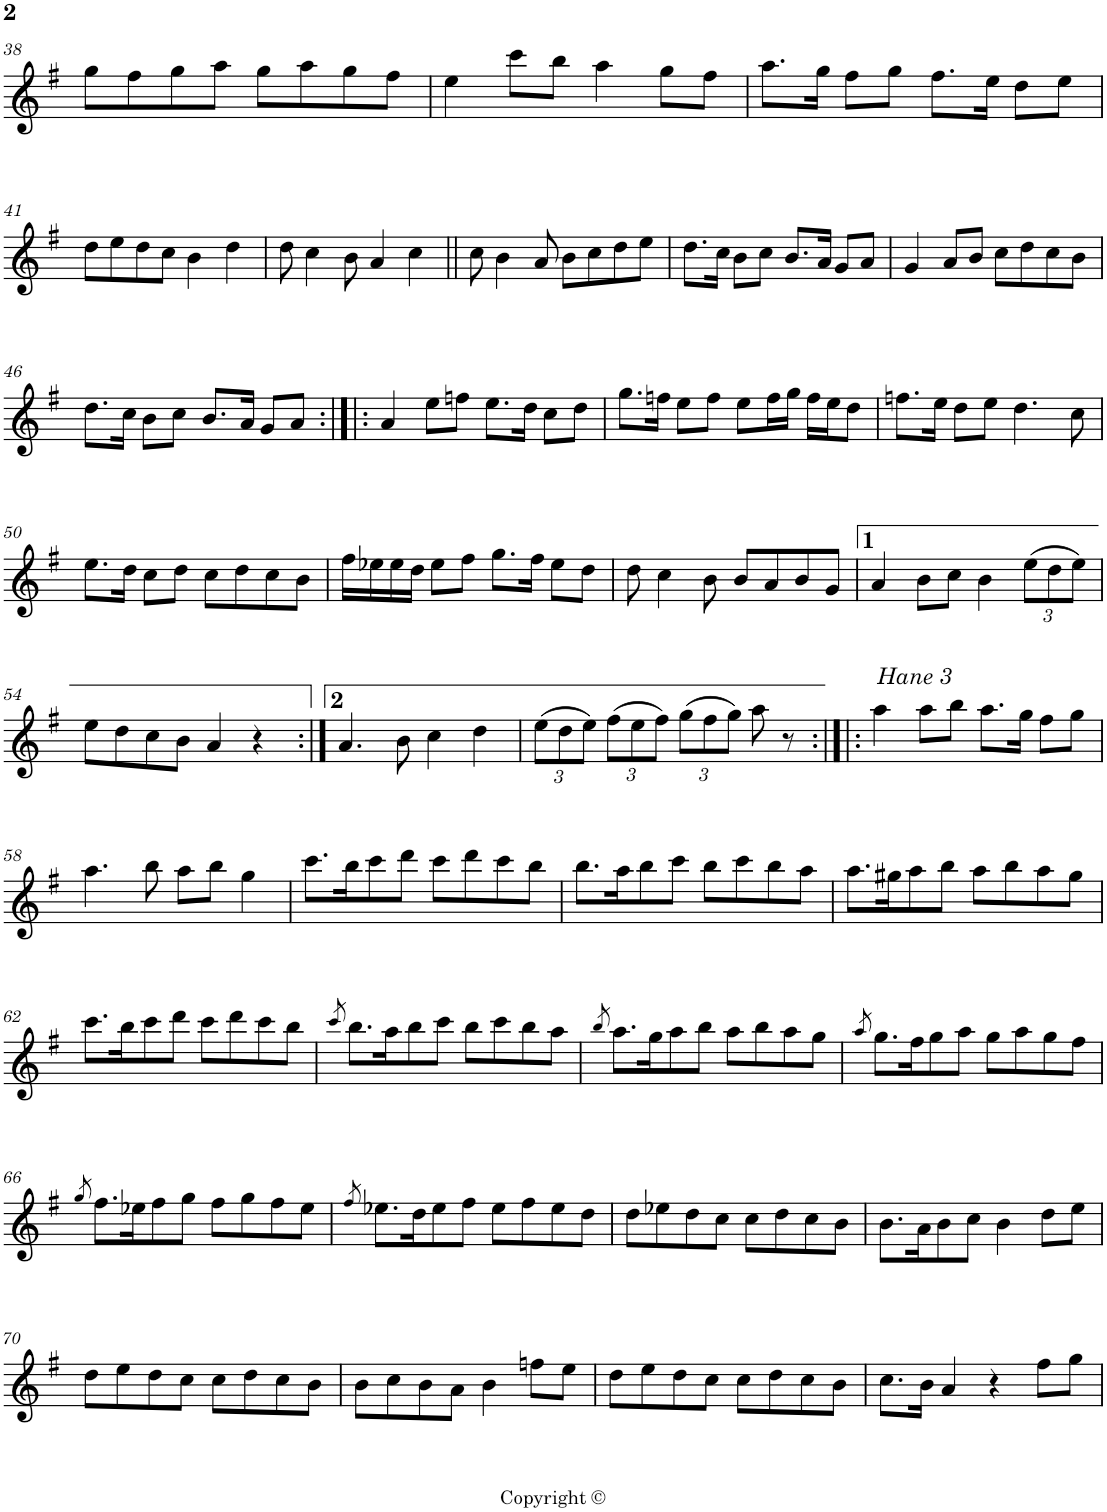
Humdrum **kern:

**kern
*part1
*staff1
*I"Piano
*I'Pno
!!LO:PB:g=z
*clefG2
*k[f#]
*G:
*M4/4
*met(c)
=38
8gg\L
8ff#\
8gg\
8aa\J
8gg\L
8aa\
8gg\
8ff#\J
=39
4ee\
8ccc\L
8bb\J
4aa\
8gg\L
8ff#\J
=40
8.aa\L
16gg\Jk
8ff#\L
8gg\J
8.ff#\L
16ee\Jk
8dd\L
8ee\J
!!LO:LB:g=z
=41
8dd\L
8ee\
8dd\
8cc\J
4b\
4dd\
=42
8dd\
4cc\
8b\
4a/
4cc\
=43||
8cc\
4b\
8a/
8b\L
8cc\
8dd\
8ee\J
=44
8.dd\L
16cc\Jk
8b\L
8cc\J
8.b/L
16a/Jk
8g/L
8a/J
=45
4g/
8a/L
8b/J
8cc\L
8dd\
8cc\
8b\J
!!LO:LB:g=z
=46
8.dd\L
16cc\Jk
8b\L
8cc\J
8.b/L
16a/Jk
8g/L
8a/J
=47:|!|:
4a/
8ee\L
8ffn\J
8.ee\L
16dd\Jk
8cc\L
8dd\J
=48
8.gg\L
16ffn\Jk
8ee\L
8ff\J
8ee\L
16ff\L
16gg\JJ
16ff\LL
16ee\J
8dd\J
=49
8.ffn\L
16ee\Jk
8dd\L
8ee\J
4.dd\
8cc\
!!LO:LB:g=z
=50
8.ee\L
16dd\Jk
8cc\L
8dd\J
8cc\L
8dd\
8cc\
8b\J
=51
16ff#\LL
16ee-X\
16ee-\
16dd\JJ
8ee-\L
8ff#\J
8.gg\L
16ff#\Jk
8ee-\L
8dd\J
=52
8dd\
4cc\
8b\
8b/L
8a/
8b/
8g/J
=53
4a/
8b\L
8cc\J
4b\
*Xbrackettup
(12ee\L
12dd\
12ee\J)
!!LO:LB:g=z
=54
8ee\L
8dd\
8cc\
8b\J
4a/
4r
=55:|!
4.a/
8b\
4cc\
4dd\
=56
(12ee\L
12dd\
12ee\J)
(12ff#\L
12ee\
12ff#\J)
(12gg\L
12ff#\
12gg\J)
8aa\
8r
=57:|!|:
!LO:TX:a:i:t=Hane 3
4aa\
8aa\L
8bb\J
8.aa\L
16gg\Jk
8ff#\L
8gg\J
!!LO:LB:g=z
=58
4.aa\
8bb\
8aa\L
8bb\J
4gg\
=59
8.ccc\L
16bb\K
8ccc\
8ddd\J
8ccc\L
8ddd\
8ccc\
8bb\J
=60
8.bb\L
16aa\K
8bb\
8ccc\J
8bb\L
8ccc\
8bb\
8aa\J
=61
8.aa\L
16gg#X\K
8aa\
8bb\J
8aa\L
8bb\
8aa\
8gg#\J
!!LO:LB:g=z
=62
8.ccc\L
16bb\K
8ccc\
8ddd\J
8ccc\L
8ddd\
8ccc\
8bb\J
=63
8qccc/
8.bb\L
16aa\K
8bb\
8ccc\J
8bb\L
8ccc\
8bb\
8aa\J
=64
8qbb/
8.aa\L
16gg\K
8aa\
8bb\J
8aa\L
8bb\
8aa\
8gg\J
=65
8qaa/
8.gg\L
16ff#\K
8gg\
8aa\J
8gg\L
8aa\
8gg\
8ff#\J
!!LO:LB:g=z
=66
8qgg/
8.ff#\L
16ee-X\K
8ff#\
8gg\J
8ff#\L
8gg\
8ff#\
8ee-\J
=67
8qff#/
8.ee-X\L
16dd\K
8ee-\
8ff#\J
8ee-\L
8ff#\
8ee-\
8dd\J
=68
8dd\L
8ee-X\
8dd\
8cc\J
8cc\L
8dd\
8cc\
8b\J
=69
8.b\L
16a\K
8b\
8cc\J
4b\
8dd\L
8ee\J
!!LO:LB:g=z
=70
8dd\L
8ee\
8dd\
8cc\J
8cc\L
8dd\
8cc\
8b\J
=71
8b\L
8cc\
8b\
8a\J
4b\
8ffn\L
8ee\J
=72
8dd\L
8ee\
8dd\
8cc\J
8cc\L
8dd\
8cc\
8b\J
=73
8.cc\L
16b\Jk
4a/
4r
8ff#\L
8gg\J
=
*-
